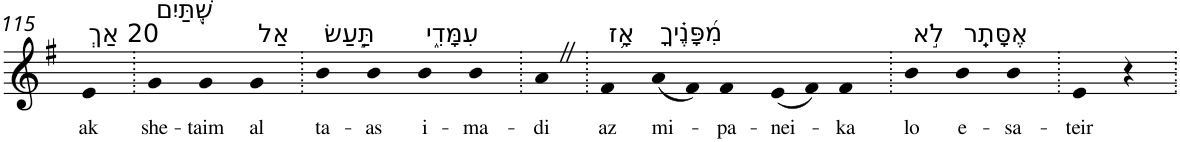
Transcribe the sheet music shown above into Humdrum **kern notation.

**kern	**text
*part1	*part1
*staff1	*staff1
*I"Piano	*
*I'Pno	*
!!LO:PB:g=z
*clefG2	*
*k[f#]	*
*G:	*
=115	=115
!LO:TX:a:t=20 אַךְ	!
!	!LO:LY:b
4e	ak
=116.	=116.
!LO:TX:a:t=שְׁ֭תַּיִם	!
!	!LO:LY:b
4g	she-
!	!LO:LY:b
4g	-taim
!LO:TX:a:t=אַל	!
!	!LO:LY:b
4g	al
=117.	=117.
!LO:TX:a:t=תַּ֣עַשׂ	!
!	!LO:LY:b
4b	ta-
!	!LO:LY:b
4b	-as
!LO:TX:a:t=עִמָּדִ֑י	!
!	!LO:LY:b
4b	i-
!	!LO:LY:b
4b	-ma-
=118.	=118.
!	!LO:LY:b
4aZ	-di
=119.	=119.
!LO:TX:a:t=אָ֥ז	!
!	!LO:LY:b
4f#	az
!LO:TX:a:t=מִ֝פָּנֶ֗יךָ	!
!	!LO:LY:b
(8a	mi-
8f#)	.
!	!LO:LY:b
4f#	-pa-
!	!LO:LY:b
(8e	-nei-
8f#)	.
!	!LO:LY:b
4f#	-ka
=120.	=120.
!LO:TX:a:t=לֹ֣א	!
!	!LO:LY:b
4b	lo
!LO:TX:a:t=אֶסָּתֵֽר	!
!	!LO:LY:b
4b	e-
!	!LO:LY:b
4b	-sa-
=121.	=121.
!	!LO:LY:b
4e	-teir
4r	.
=.	=.
*-	*-
